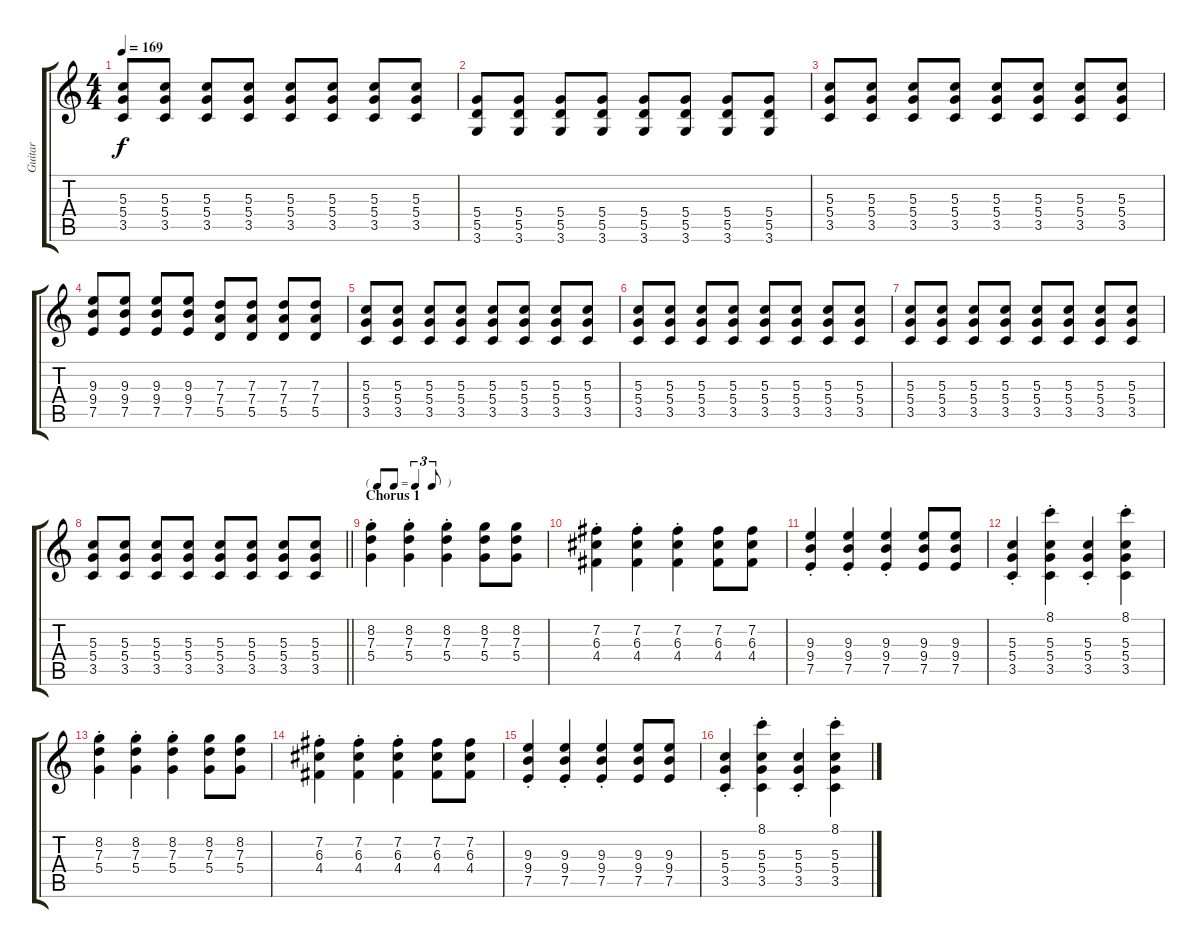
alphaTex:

\track ("Guitar" "Guitar") {instrument overdrivenguitar}
\staff {score tabs}
\tuning (E4 B3 G3 D3 A2 E2) {hide}
\ts (4 4)
\tempo 169
\clef g2
\ks c
(5.3 5.4 3.5).8{dy f} (5.3 5.4 3.5).8 (5.3 5.4 3.5).8 (5.3 5.4 3.5).8 (5.3 5.4 3.5).8 (5.3 5.4 3.5).8 (5.3 5.4 3.5).8 (5.3 5.4 3.5).8 |
(5.4 5.5 3.6).8 (5.4 5.5 3.6).8 (5.4 5.5 3.6).8 (5.4 5.5 3.6).8 (5.4 5.5 3.6).8 (5.4 5.5 3.6).8 (5.4 5.5 3.6).8 (5.4 5.5 3.6).8 |
(5.3 5.4 3.5).8 (5.3 5.4 3.5).8 (5.3 5.4 3.5).8 (5.3 5.4 3.5).8 (5.3 5.4 3.5).8 (5.3 5.4 3.5).8 (5.3 5.4 3.5).8 (5.3 5.4 3.5).8 |
(9.3 9.4 7.5).8 (9.3 9.4 7.5).8 (9.3 9.4 7.5).8 (9.3 9.4 7.5).8 (7.3 7.4 5.5).8 (7.3 7.4 5.5).8 (7.3 7.4 5.5).8 (7.3 7.4 5.5).8 |
(5.3 5.4 3.5).8 (5.3 5.4 3.5).8 (5.3 5.4 3.5).8 (5.3 5.4 3.5).8 (5.3 5.4 3.5).8 (5.3 5.4 3.5).8 (5.3 5.4 3.5).8 (5.3 5.4 3.5).8 |
(5.3 5.4 3.5).8 (5.3 5.4 3.5).8 (5.3 5.4 3.5).8 (5.3 5.4 3.5).8 (5.3 5.4 3.5).8 (5.3 5.4 3.5).8 (5.3 5.4 3.5).8 (5.3 5.4 3.5).8 |
(5.3 5.4 3.5).8 (5.3 5.4 3.5).8 (5.3 5.4 3.5).8 (5.3 5.4 3.5).8 (5.3 5.4 3.5).8 (5.3 5.4 3.5).8 (5.3 5.4 3.5).8 (5.3 5.4 3.5).8 |
\barLineRight lightlight
(5.3 5.4 3.5).8 (5.3 5.4 3.5).8 (5.3 5.4 3.5).8 (5.3 5.4 3.5).8 (5.3 5.4 3.5).8 (5.3 5.4 3.5).8 (5.3 5.4 3.5).8 (5.3 5.4 3.5).8 |
\tf triplet8th
\section ("" "Chorus 1")
(8.2{st} 7.3{st} 5.4{st}).4 (8.2{st} 7.3{st} 5.4{st}).4 (8.2{st} 7.3{st} 5.4{st}).4 (8.2 7.3 5.4).8 (8.2 7.3 5.4).8 |
(7.2{st} 6.3{st} 4.4{st}).4 (7.2{st} 6.3{st} 4.4{st}).4 (7.2{st} 6.3{st} 4.4{st}).4 (7.2 6.3 4.4).8 (7.2 6.3 4.4).8 |
(9.3{st} 9.4{st} 7.5{st}).4 (9.3{st} 9.4{st} 7.5{st}).4 (9.3{st} 9.4{st} 7.5{st}).4 (9.3 9.4 7.5).8 (9.3 9.4 7.5).8 |
(5.3{st} 5.4{st} 3.5{st}).4 (8.1{st} 5.3{st} 5.4{st} 3.5{st}).4 (5.3{st} 5.4{st} 3.5{st}).4 (8.1{st} 5.3{st} 5.4{st} 3.5{st}).4 |
(8.2{st} 7.3{st} 5.4{st}).4 (8.2{st} 7.3{st} 5.4{st}).4 (8.2{st} 7.3{st} 5.4{st}).4 (8.2 7.3 5.4).8 (8.2 7.3 5.4).8 |
(7.2{st} 6.3{st} 4.4{st}).4 (7.2{st} 6.3{st} 4.4{st}).4 (7.2{st} 6.3{st} 4.4{st}).4 (7.2 6.3 4.4).8 (7.2 6.3 4.4).8 |
(9.3{st} 9.4{st} 7.5{st}).4 (9.3{st} 9.4{st} 7.5{st}).4 (9.3{st} 9.4{st} 7.5{st}).4 (9.3 9.4 7.5).8 (9.3 9.4 7.5).8 |
(5.3{st} 5.4{st} 3.5{st}).4 (8.1{st} 5.3{st} 5.4{st} 3.5{st}).4 (5.3{st} 5.4{st} 3.5{st}).4 (8.1{st} 5.3{st} 5.4{st} 3.5{st}).4
